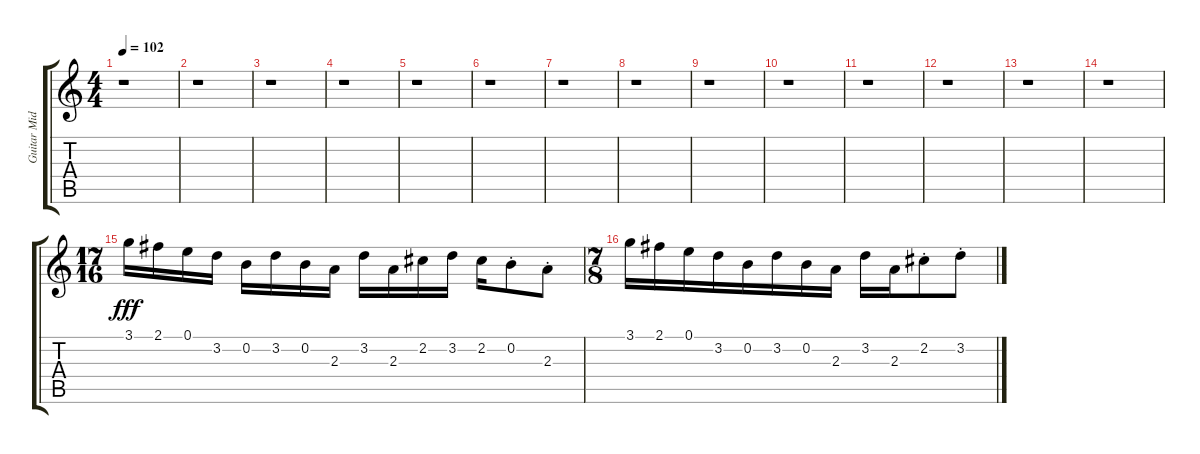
\track ("Guitar Mid" "Guitar Mid") {instrument distortionguitar}
\staff {score tabs}
\tuning (E4 B3 G3 D3 A2 E2) {hide}
\ts (4 4)
\tempo 102
\clef g2
\ks c
r.1{dy fff} |
r.1 |
r.1 |
r.1 |
r.1 |
r.1 |
r.1 |
r.1 |
r.1 |
r.1 |
r.1 |
r.1 |
r.1 |
r.1 |
\ts (17 16)
3.1.16 2.1.16 0.1.16 3.2.16 0.2.16 3.2.16 0.2.16 2.3.16 3.2.16 2.3.16 2.2.16 3.2.16 2.2.16 0.2{st}.8 2.3{st}.8 |
\ts (7 8)
3.1.16 2.1.16 0.1.16 3.2.16 0.2.16 3.2.16 0.2.16 2.3.16 3.2.16 2.3.16 2.2{st}.8 3.2{st}.8
